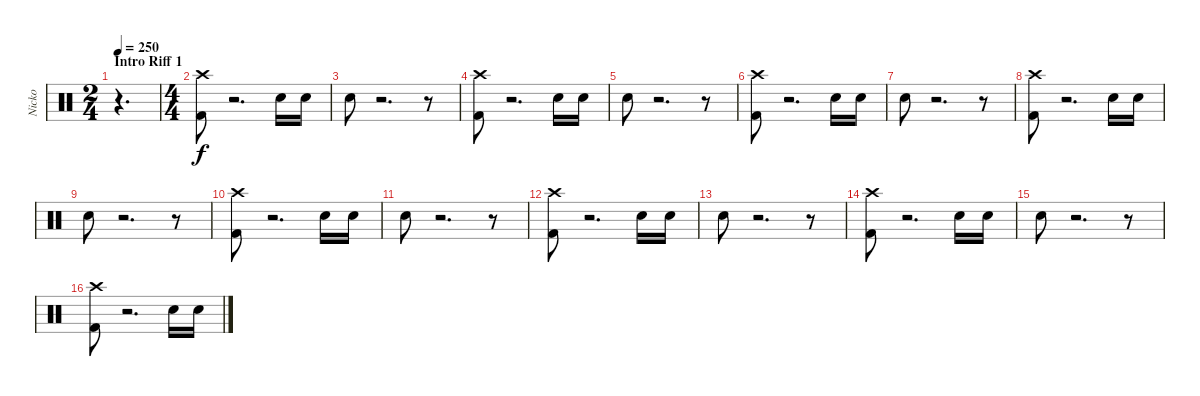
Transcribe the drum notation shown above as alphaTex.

\track ("Nicko" "Nicko") {instrument percussion}
\staff {score}
\articulation defaults
\ts (2 4)
\section ("" "Intro Riff 1")
\tempo 250
\tempo 160
\tempo 250
\clef neutral
\ks c
r.4{d dy f} |
\ts (4 4)
("Kick (hit) 2" "Crash high (hit)").8 r.2{d} "Snare (hit) 2".16 "Snare (hit) 2".16 |
"Snare (hit) 2".8 r.2{d} r.8 |
("Kick (hit) 2" "Crash high (hit)").8 r.2{d} "Snare (hit) 2".16 "Snare (hit) 2".16 |
"Snare (hit) 2".8 r.2{d} r.8 |
("Kick (hit) 2" "Crash high (hit)").8 r.2{d} "Snare (hit) 2".16 "Snare (hit) 2".16 |
"Snare (hit) 2".8 r.2{d} r.8 |
("Kick (hit) 2" "Crash high (hit)").8 r.2{d} "Snare (hit) 2".16 "Snare (hit) 2".16 |
"Snare (hit) 2".8 r.2{d} r.8 |
("Kick (hit) 2" "Crash high (hit)").8 r.2{d} "Snare (hit) 2".16 "Snare (hit) 2".16 |
"Snare (hit) 2".8 r.2{d} r.8 |
("Kick (hit) 2" "Crash high (hit)").8 r.2{d} "Snare (hit) 2".16 "Snare (hit) 2".16 |
"Snare (hit) 2".8 r.2{d} r.8 |
("Kick (hit) 2" "Crash high (hit)").8 r.2{d} "Snare (hit) 2".16 "Snare (hit) 2".16 |
"Snare (hit) 2".8 r.2{d} r.8 |
("Kick (hit) 2" "Crash high (hit)").8 r.2{d} "Snare (hit) 2".16 "Snare (hit) 2".16
